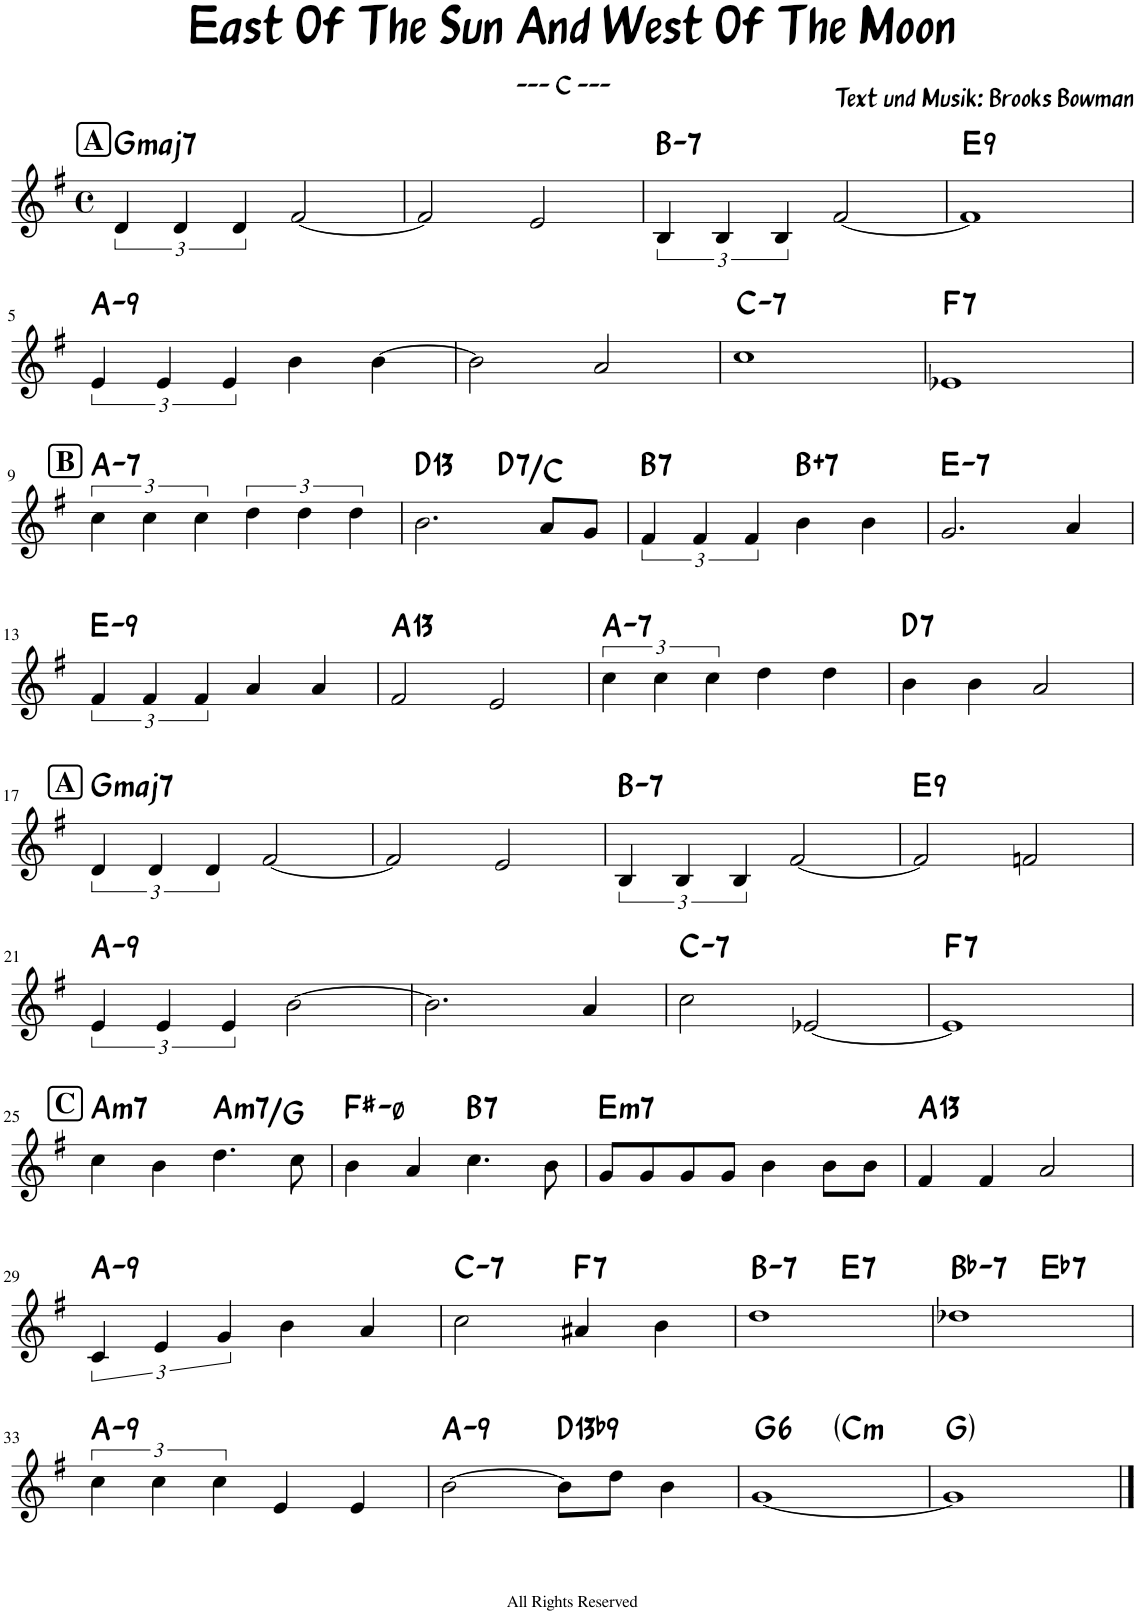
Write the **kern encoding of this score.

**kern	**harte
*part1	*part1
*staff1	*
*I"Klavier	*
*I'Klav.	*
*clefG2	*
*k[f#]	*
*G:	*
*M4/4	*
*met(c)	*
!!LO:REH:place=s1:a:B:cj:fs=14:t=A
=1	=1
!	!LO:H:kt=maj7
6d/	G:maj7
6d/	.
6d/	.
[2f#/	.
=2	=2
2f#/]	.
2e/	.
=3	=3
!	!LO:H:kt=7
6B/	B:min7
6B/	.
6B/	.
[2f#/	.
=4	=4
!	!LO:H:kt=9
1f#]	E:9
!!LO:LB:g=z
=5	=5
!	!LO:H:kt=9
6e/	A:min9
6e/	.
6e/	.
4b\	.
[4b\	.
=6	=6
2b\]	.
2a/	.
=7	=7
!	!LO:H:kt=7
1cc	C:min7
=8	=8
!	!LO:H:kt=7
1e-X	F:7
!!LO:LB:g=z
!!LO:REH:place=s1:a:B:cj:fs=14:t=B
=9	=9
!	!LO:H:kt=7
6cc\	A:min7
6cc\	.
6cc\	.
6dd\	.
6dd\	.
6dd\	.
=10	=10
!	!LO:H:kt=13
*^	*
2.b\	2ryy	D:9(11,13)
!	!	!LO:H:kt=7
.	2ryy	D:7/b7
8a/L	.	.
8g/J	.	.
=11	=11	=11
!	!	!LO:H:kt=7
*v	*v	*
6f#/	B:7
6f#/	.
6f#/	.
!	!LO:H:kt=7
4b\	B:aug(b7)
4b\	.
=12	=12
!	!LO:H:kt=7
2.g/	E:min7
4a/	.
!!LO:LB:g=z
=13	=13
!	!LO:H:kt=9
6f#/	E:min9
6f#/	.
6f#/	.
4a/	.
4a/	.
=14	=14
!	!LO:H:kt=13
2f#/	A:9(11,13)
2e/	.
=15	=15
!	!LO:H:kt=7
6cc\	A:min7
6cc\	.
6cc\	.
4dd\	.
4dd\	.
=16	=16
!	!LO:H:kt=7
4b\	D:7
4b\	.
2a/	.
!!LO:LB:g=z
!!LO:REH:place=s1:a:B:cj:fs=14:t=A
=17	=17
!	!LO:H:kt=maj7
6d/	G:maj7
6d/	.
6d/	.
[2f#/	.
=18	=18
2f#/]	.
2e/	.
=19	=19
!	!LO:H:kt=7
6B/	B:min7
6B/	.
6B/	.
[2f#/	.
=20	=20
!	!LO:H:kt=9
2f#/]	E:9
2fn/	.
!!LO:LB:g=z
=21	=21
!	!LO:H:kt=9
6e/	A:min9
6e/	.
6e/	.
[2b\	.
=22	=22
2.b\]	.
4a/	.
=23	=23
!	!LO:H:kt=7
2cc\	C:min7
[2e-X/	.
=24	=24
!	!LO:H:kt=7
1e-]	F:7
!!LO:LB:g=z
!!LO:REH:place=s1:a:B:cj:fs=14:t=C
=25	=25
!	!LO:H:kt=m7
4cc\	A:min7
4b\	.
!	!LO:H:kt=m7
4.dd\	A:min7/b7
8cc\	.
=26	=26
4b\	F#:min
4a/	.
!	!LO:H:kt=7
4.cc\	B:7
8b\	.
=27	=27
!	!LO:H:kt=m7
8g/L	E:min7
8g/	.
8g/	.
8g/J	.
4b\	.
8b\L	.
8b\J	.
=28	=28
!	!LO:H:kt=13
4f#/	A:9(11,13)
4f#/	.
2a/	.
!!LO:LB:g=z
=29	=29
!	!LO:H:kt=9
6c/	A:min9
6e/	.
6g/	.
4b\	.
4a/	.
=30	=30
!	!LO:H:kt=7
2cc\	C:min7
!	!LO:H:kt=7
4a#X/	F:7
4b\	.
=31	=31
!	!LO:H:kt=7
*^	*
1dd	2ryy	B:min7
!	!	!LO:H:kt=7
.	2ryy	E:7
=32	=32	=32
!	!	!LO:H:kt=7
1dd-X	2ryy	Bb:min7
!	!	!LO:H:kt=7
.	2ryy	Eb:7
!!LO:LB:g=z	!!
=33	=33	=33
!	!	!LO:H:kt=9
*v	*v	*
6cc\	A:min9
6cc\	.
6cc\	.
4e/	.
4e/	.
=34	=34
!	!LO:H:kt=9
[2b\	A:min9
!	!LO:H:kt=13
8b\L]	D:(3,5,b7,b9,11,13)
8dd\J	.
4b\	.
=35	=35
!	!LO:H:kt=6
*^	*
[1g	2ryy	G:maj6
!	!	!LO:H:kt=m
.	2ryy	C:min
*v	*v	*
=36	=36
1g]	G:maj
==	==
*-	*-
